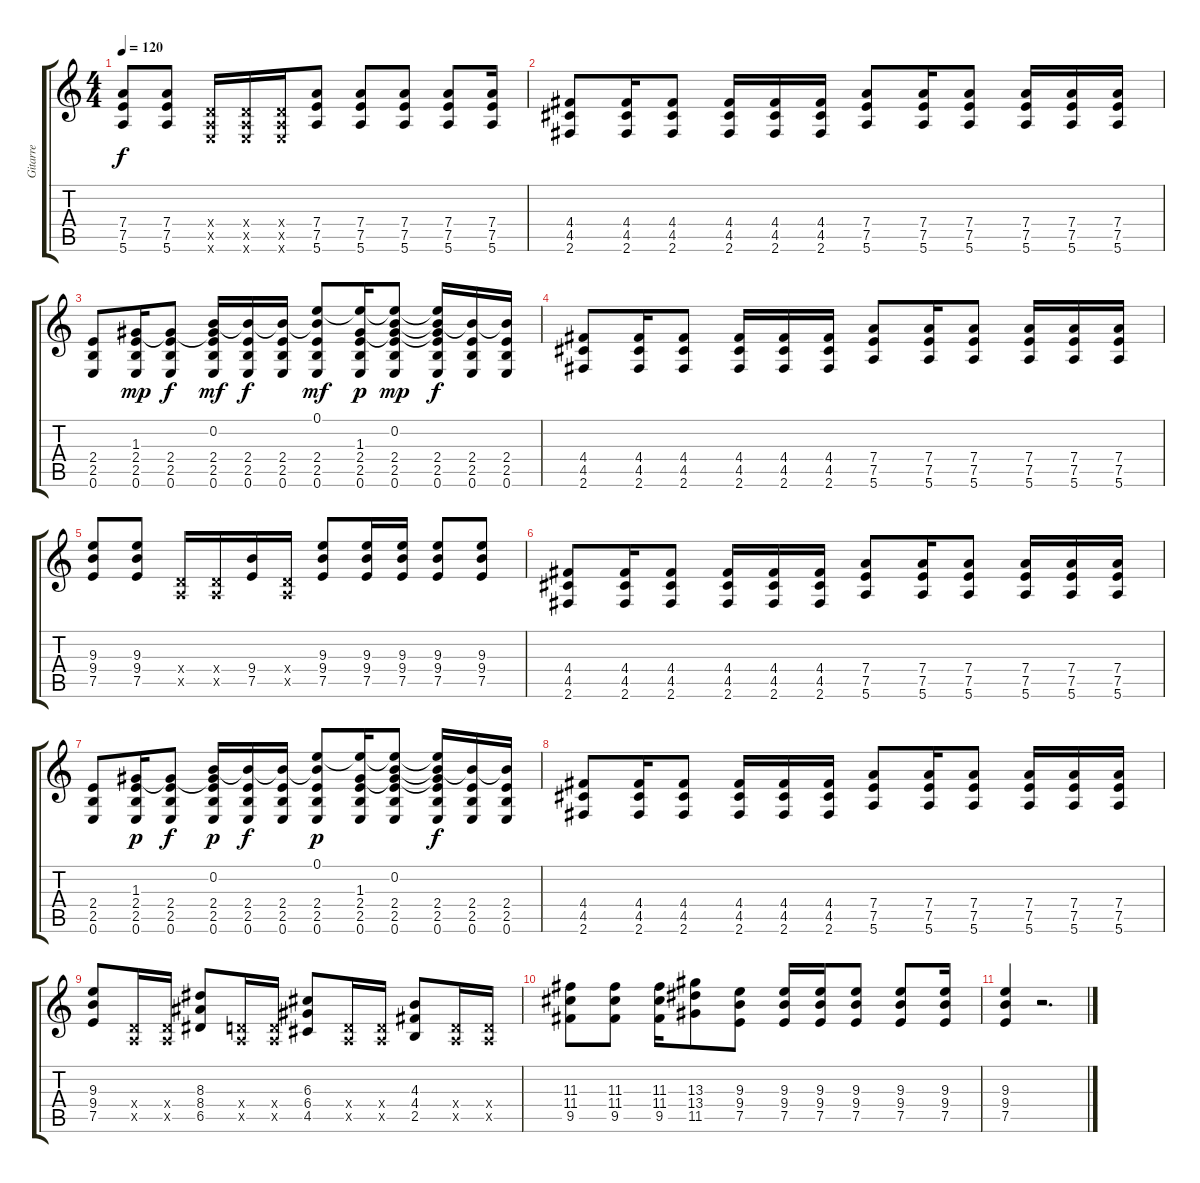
\track ("Gitarre" "Gitarre") {instrument electricguitarclean}
\staff {score tabs}
\tuning (E4 B3 G3 D3 A2 E2) {hide}
\ts (4 4)
\tempo 120
\clef g2
\ks c
(7.4 7.5 5.6).8{dy f} (7.4 7.5 5.6).8 (0.4{x} 0.5{x} 0.6{x}).16 (0.4{x} 0.5{x} 0.6{x}).16 (0.4{x} 0.5{x} 0.6{x}).16 (7.4 7.5 5.6).8 (7.4 7.5 5.6).8 (7.4 7.5 5.6).8 (7.4 7.5 5.6).8 (7.4 7.5 5.6).16 |
(4.4 4.5 2.6).8 (4.4 4.5 2.6).16 (4.4 4.5 2.6).8 (4.4 4.5 2.6).16 (4.4 4.5 2.6).16 (4.4 4.5 2.6).16 (7.4 7.5 5.6).8 (7.4 7.5 5.6).16 (7.4 7.5 5.6).8 (7.4 7.5 5.6).16 (7.4 7.5 5.6).16 (7.4 7.5 5.6).16 |
(2.4 2.5 0.6).8 (1.3 2.4 2.5 0.6).16{dy mp} (1.3{t} 2.4 2.5 0.6).8{dy f} (0.2 1.3{t} 2.4 2.5 0.6).16{dy mf} (0.2{t} 2.4 2.5 0.6).16{dy f} (0.2{t} 2.4 2.5 0.6).16 (0.1 0.2{t} 2.4 2.5 0.6).8{dy mf} (0.1{t} 1.3 2.4 2.5 0.6).16{dy p} (0.1{t} 0.2 1.3{t} 2.4 2.5 0.6).8{dy mp} (0.1{t} 0.2{t} 1.3{t} 2.4 2.5 0.6).16{dy f} (0.2{t} 2.4 2.5 0.6).16 (0.2{t} 2.4 2.5 0.6).16 |
(4.4 4.5 2.6).8 (4.4 4.5 2.6).16 (4.4 4.5 2.6).8 (4.4 4.5 2.6).16 (4.4 4.5 2.6).16 (4.4 4.5 2.6).16 (7.4 7.5 5.6).8 (7.4 7.5 5.6).16 (7.4 7.5 5.6).8 (7.4 7.5 5.6).16 (7.4 7.5 5.6).16 (7.4 7.5 5.6).16 |
(9.3 9.4 7.5).8 (9.3 9.4 7.5).8 (0.4{x} 0.5{x}).16 (0.4{x} 0.5{x}).16 (9.4 7.5).16 (0.4{x} 0.5{x}).16 (9.3 9.4 7.5).8 (9.3 9.4 7.5).16 (9.3 9.4 7.5).16 (9.3 9.4 7.5).8 (9.3 9.4 7.5).8 |
(4.4 4.5 2.6).8 (4.4 4.5 2.6).16 (4.4 4.5 2.6).8 (4.4 4.5 2.6).16 (4.4 4.5 2.6).16 (4.4 4.5 2.6).16 (7.4 7.5 5.6).8 (7.4 7.5 5.6).16 (7.4 7.5 5.6).8 (7.4 7.5 5.6).16 (7.4 7.5 5.6).16 (7.4 7.5 5.6).16 |
(2.4 2.5 0.6).8 (1.3 2.4 2.5 0.6).16{dy p} (1.3{t} 2.4 2.5 0.6).8{dy f} (0.2 1.3{t} 2.4 2.5 0.6).16{dy p} (0.2{t} 2.4 2.5 0.6).16{dy f} (0.2{t} 2.4 2.5 0.6).16 (0.1 0.2{t} 2.4 2.5 0.6).8{dy p} (0.1{t} 1.3 2.4 2.5 0.6).16 (0.1{t} 0.2 1.3{t} 2.4 2.5 0.6).8 (0.1{t} 0.2{t} 1.3{t} 2.4 2.5 0.6).16{dy f} (0.2{t} 2.4 2.5 0.6).16 (0.2{t} 2.4 2.5 0.6).16 |
(4.4 4.5 2.6).8 (4.4 4.5 2.6).16 (4.4 4.5 2.6).8 (4.4 4.5 2.6).16 (4.4 4.5 2.6).16 (4.4 4.5 2.6).16 (7.4 7.5 5.6).8 (7.4 7.5 5.6).16 (7.4 7.5 5.6).8 (7.4 7.5 5.6).16 (7.4 7.5 5.6).16 (7.4 7.5 5.6).16 |
(9.3 9.4 7.5).8 (0.4{x} 0.5{x}).16 (0.4{x} 0.5{x}).16 (8.3 8.4 6.5).8 (0.4{x} 0.5{x}).16 (0.4{x} 0.5{x}).16 (6.3 6.4 4.5).8 (0.4{x} 0.5{x}).16 (0.4{x} 0.5{x}).16 (4.3 4.4 2.5).8 (0.4{x} 0.5{x}).16 (0.4{x} 0.5{x}).16 |
(11.3 11.4 9.5).8 (11.3 11.4 9.5).8 (11.3 11.4 9.5).16 (13.3 13.4 11.5).8 (9.3 9.4 7.5).8 (9.3 9.4 7.5).16 (9.3 9.4 7.5).16 (9.3 9.4 7.5).8 (9.3 9.4 7.5).8 (9.3 9.4 7.5).16 |
(9.3 9.4 7.5).4 r.2{d}
